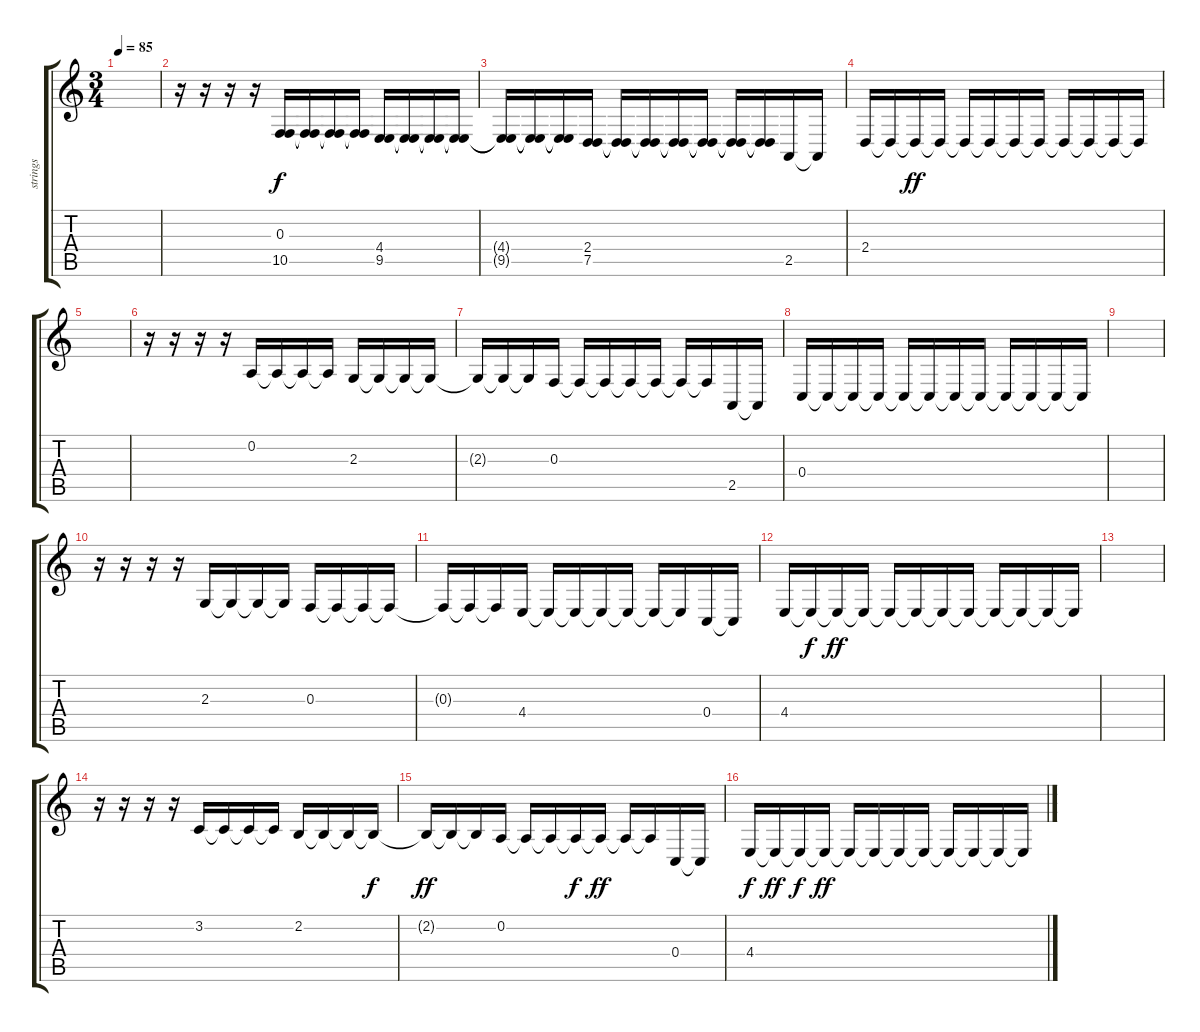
\track ("strings" "strings") {instrument stringensemble2}
\staff {score tabs}
\tuning (D4 A3 F3 C3 G2 C2) {hide}
\ts (3 4)
\tempo 85
\clef g2
\ks c
|
r.16 r.16 r.16 r.16 (0.3 10.5).16 (0.3{t} 10.5{t}).16 (0.3{t} 10.5{t}).16 (0.3{t} 10.5{t}).16 (4.4 9.5).16 (4.4{t} 9.5{t}).16 (4.4{t} 9.5{t}).16 (4.4{t} 9.5{t}).16 |
(4.4{t} 9.5{t}).16 (4.4{t} 9.5{t}).16 (4.4{t} 9.5{t}).16 (2.4 7.5).16 (2.4{t} 7.5{t}).16 (2.4{t} 7.5{t}).16 (2.4{t} 7.5{t}).16 (2.4{t} 7.5{t}).16 (2.4{t} 7.5{t}).16 (2.4{t} 7.5{t}).16 2.5.16 2.5{t}.16 |
2.4.16 2.4{t}.16{dy f} 2.4{t}.16{dy ff} 2.4{t}.16 2.4{t}.16 2.4{t}.16 2.4{t}.16 2.4{t}.16 2.4{t}.16 2.4{t}.16 2.4{t}.16 2.4{t}.16 |
|
r.16 r.16 r.16 r.16 0.2.16 0.2{t}.16 0.2{t}.16 0.2{t}.16 2.3.16 2.3{t}.16 2.3{t}.16 2.3{t}.16 |
2.3{t}.16 2.3{t}.16 2.3{t}.16 0.3.16 0.3{t}.16 0.3{t}.16 0.3{t}.16 0.3{t}.16 0.3{t}.16 0.3{t}.16 2.5.16 2.5{t}.16 |
0.4.16 0.4{t}.16 0.4{t}.16 0.4{t}.16 0.4{t}.16 0.4{t}.16 0.4{t}.16 0.4{t}.16 0.4{t}.16 0.4{t}.16 0.4{t}.16 0.4{t}.16 |
|
r.16 r.16 r.16 r.16 2.3.16 2.3{t}.16 2.3{t}.16 2.3{t}.16 0.3.16 0.3{t}.16 0.3{t}.16 0.3{t}.16 |
0.3{t}.16 0.3{t}.16 0.3{t}.16 4.4.16 4.4{t}.16 4.4{t}.16 4.4{t}.16 4.4{t}.16 4.4{t}.16 4.4{t}.16 0.4.16 0.4{t}.16 |
4.4.16 4.4{t}.16{dy f} 4.4{t}.16{dy ff} 4.4{t}.16 4.4{t}.16 4.4{t}.16 4.4{t}.16 4.4{t}.16 4.4{t}.16 4.4{t}.16 4.4{t}.16 4.4{t}.16 |
|
r.16 r.16 r.16 r.16 3.2.16 3.2{t}.16 3.2{t}.16 3.2{t}.16 2.2.16 2.2{t}.16 2.2{t}.16 2.2{t}.16{dy f} |
2.2{t}.16{dy ff} 2.2{t}.16 2.2{t}.16 0.2.16 0.2{t}.16 0.2{t}.16 0.2{t}.16{dy f} 0.2{t}.16{dy ff} 0.2{t}.16 0.2{t}.16 0.4.16 0.4{t}.16 |
4.4.16{dy f} 4.4{t}.16{dy ff} 4.4{t}.16{dy f} 4.4{t}.16{dy ff} 4.4{t}.16 4.4{t}.16 4.4{t}.16 4.4{t}.16 4.4{t}.16 4.4{t}.16 4.4{t}.16 4.4{t}.16
